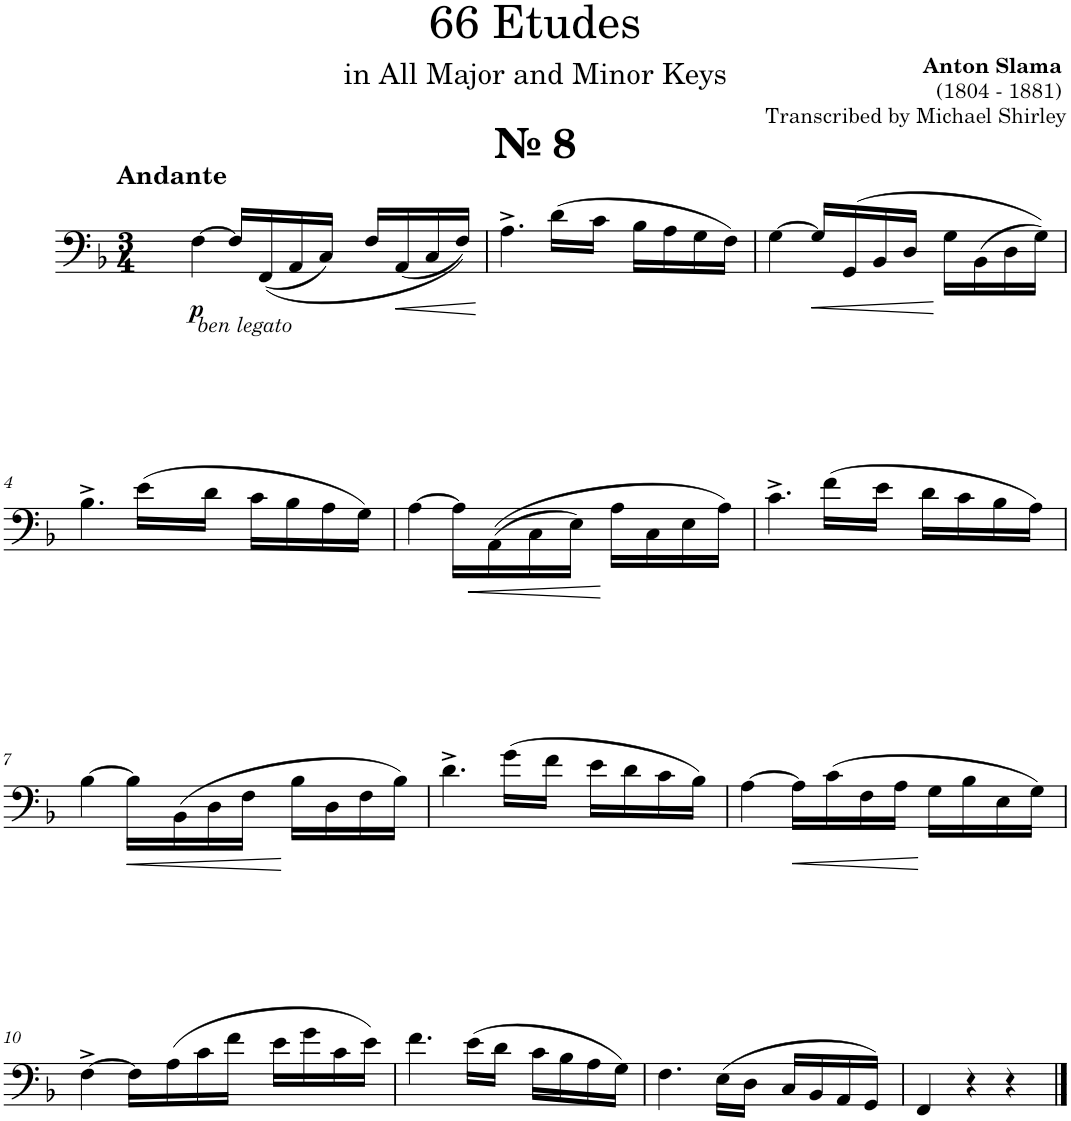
**kern	**dynam
*part1	*part1
*staff1	*staff1
*I"Trombone	*
*I'Tbn.	*
*clefF4	*
*k[b-]	*
*M3/4	*
=1	=1
!LO:TX:a:B:t=№ 8	!
!LO:TX:a:B:t=Andante	!
!	!LO:DY:b
[4F\	p
16F/LL]	.
((<16FF/	.
16AA/	.
!LO:TX:b:i:t=ben legato	!
16C/JJ)	.
16F/LL	.
!	!LO:HP:b
(16AA/	<
16C/	.
16F/JJ))	.
.	[
=2	=2
4.A^\	.
(>16d\LL	.
16c\JJ	.
16B-\LL	.
16A\	.
16G\	.
16F\JJ)	.
=3	=3
[>4G\	.
!	!LO:HP:b
16G/LL]	<
(>16GG/	.
16BB-/	.
16D/JJ	.
16G\LL	[
(16BB-\	.
16D\	.
16G\JJ))	.
!!LO:LB:g=z
=4	=4
4.B-^\	.
(>16e\LL	.
16d\JJ	.
16c\LL	.
16B-\	.
16A\	.
16G\JJ)	.
=5	=5
[>4A\	.
!	!LO:HP:b
16A\LL]	<
((>16AA\	.
16C\	.
16E\JJ)	.
16A\LL	[
16C\	.
16E\	.
16A\JJ)	.
=6	=6
4.c^\	.
(>16f\LL	.
16e\JJ	.
16d\LL	.
16c\	.
16B-\	.
16A\JJ)	.
!!LO:LB:g=z
=7	=7
[>4B-\	.
!	!LO:HP:b
16B-\LL]	<
(>16BB-\	.
16D\	.
16F\JJ	.
16B-\LL	[
16D\	.
16F\	.
16B-\JJ)	.
=8	=8
4.d^\	.
(>16g\LL	.
16f\JJ	.
16e\LL	.
16d\	.
16c\	.
16B-\JJ)	.
=9	=9
[4A\	.
!	!LO:HP:b
16A\LL]	<
(>16c\	.
16F\	.
16A\JJ	.
16G\LL	[
16B-\	.
16E\	.
16G\JJ)	.
!!LO:LB:g=z
=10	=10
[4F^\	.
16F\LL]	.
(>16A\	.
16c\	.
16f\JJ	.
16e\LL	.
16g\	.
16c\	.
16e\JJ)	.
=11	=11
4.f\	.
(>16e\LL	.
16d\JJ	.
16c\LL	.
16B-\	.
16A\	.
16G\JJ)	.
=12	=12
4.F\	.
(16E\LL	.
16D\JJ	.
16C/LL	.
16BB-/	.
16AA/	.
16GG/JJ)	.
=13	=13
4FF/	.
4r	.
4r	.
==	==
*-	*-
